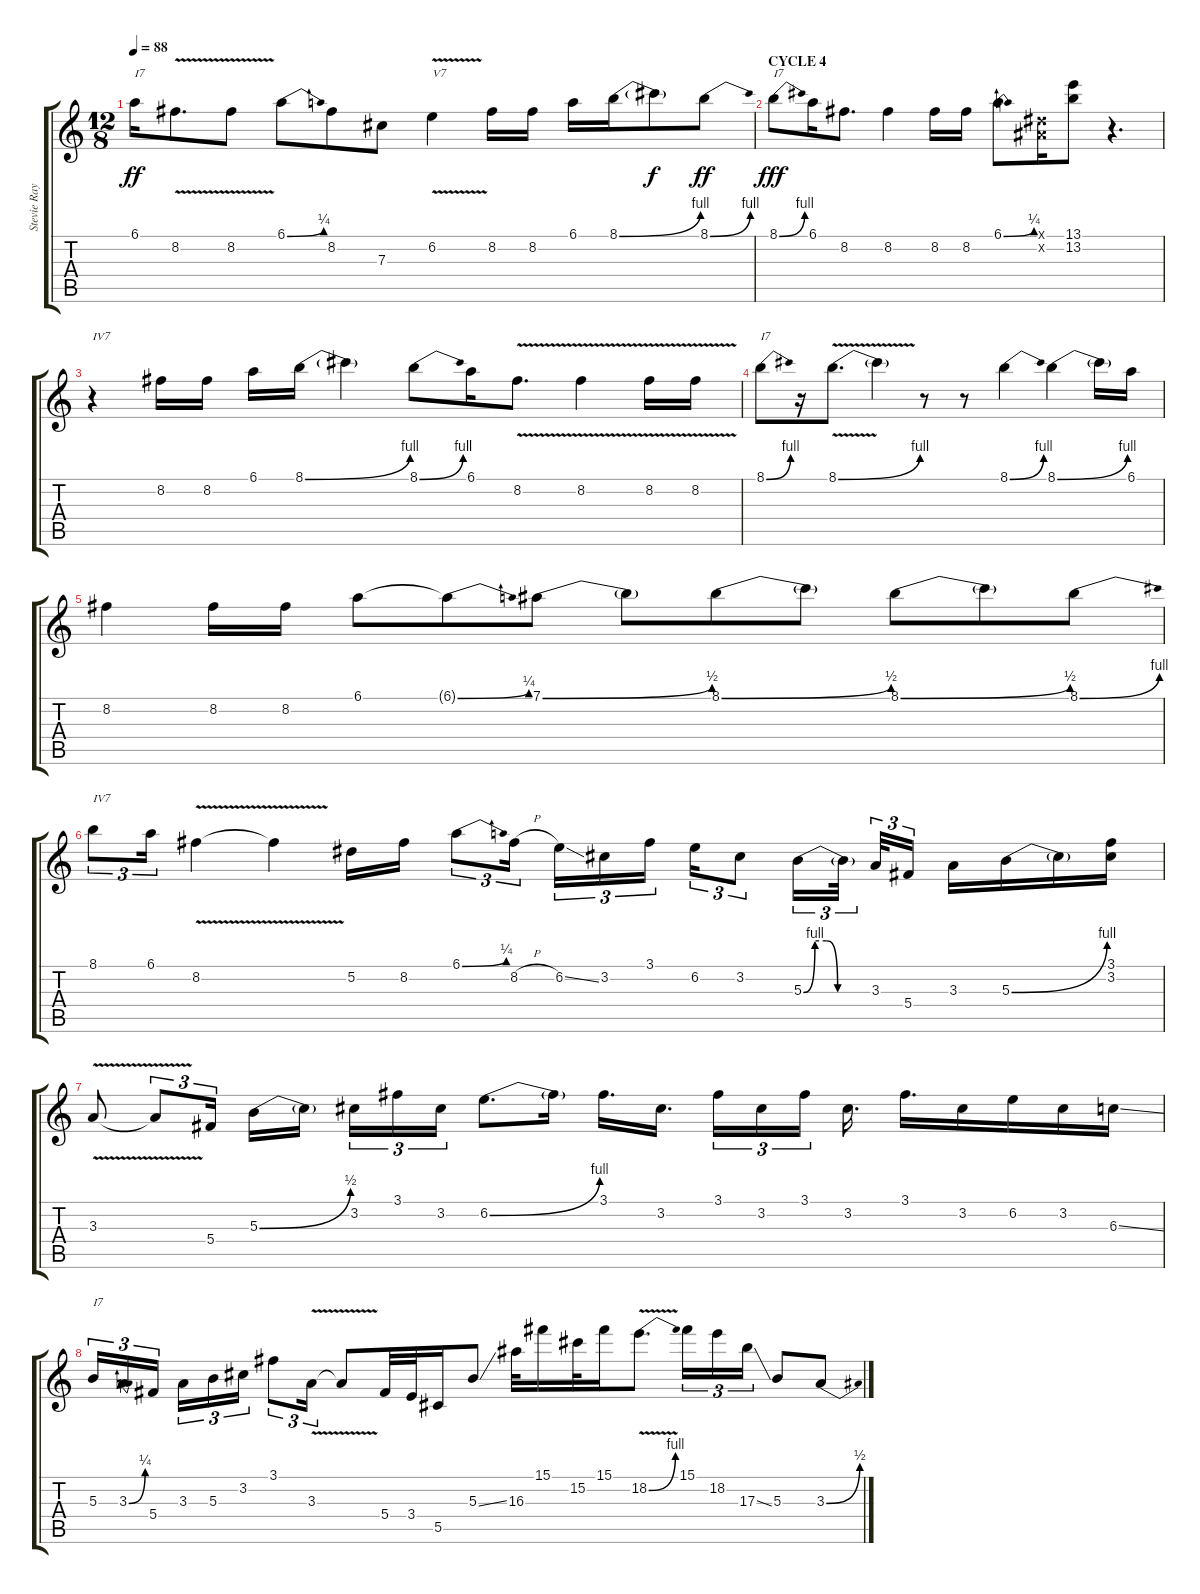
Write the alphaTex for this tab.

\track ("Stevie Ray Vaughan" "Stevie Ray") {instrument electricguitarjazz}
\staff {score tabs}
\tuning (Eb4 Bb3 Gb3 Db3 Ab2 Eb2) {hide}
\ts (12 8)
\tempo 88
\clef g2
\ks c
6.1.16{txt "I7" dy ff} 8.2{v}.8{d} 8.2{v}.8 6.1{be (bend 0 0 60 1)}.8 8.2.8 7.3.8 6.2{v}.4{txt "V7"} 8.2.16 8.2.16 6.1.16 8.1{be (bend 0 0 60 4)}.16 8.1{t}.8{dy f} 8.1{be (bend 0 0 60 4)}.8{dy ff} |
\section ("" "CYCLE 4")
8.1{be (bend 0 0 60 4)}.8{txt "I7" dy fff} 6.1.16 8.2.8{d} 8.2.4 8.2.16 8.2.16 6.1{be (bend 0 0 60 1)}.8{d} (0.1{x} 0.2{x}).16 (13.1 13.2).8 r.4{d} |
r.4{txt "IV7"} 8.2.16 8.2.16 6.1.16 8.1{be (bend 0 0 60 4)}.16 8.1{t}.4 8.1{be (bend 0 0 60 4)}.8 6.1.16 8.2{v}.8{d} 8.2{v}.4 8.2{v}.16 8.2{v}.16 |
8.1{be (bend 0 0 60 4)}.8{txt "I7"} r.16 8.1{be (bend 0 0 60 4) v}.8{d} 8.1{t}.4 r.8 r.8 8.1{be (bend 0 0 60 4)}.4 8.1{be (bend 0 0 60 4)}.4 8.1{t}.16 6.1.16 |
8.2.4 8.2.16 8.2.16 6.1.8 6.1{be (bend 0 0 60 1) t}.8 7.1{be (bend 0 0 60 2)}.8 7.1{t}.8 8.1{be (bend 0 0 60 2)}.8 8.1{t}.8 8.1{be (bend 0 0 60 2)}.8 8.1{t}.8 8.1{be (bend 0 0 60 4)}.8 |
8.1.8{tu (3 2) txt "IV7"} 6.1.16{tu (3 2)} 8.2{v}.4 8.2{t}.4 5.2.16 8.2.16 6.1{be (bend 0 0 60 1)}.8{tu (3 2)} 8.2{h}.16{tu (3 2) beam splitsecondary} 6.2{ss}.16{tu (3 2)} 3.2.16{tu (3 2)} 3.1.16{tu (3 2) beam splitsecondary} 6.2.16{tu (3 2)} 3.2.8{tu (3 2)} 5.3{be (custom 0 0 10 4 20 4 30 0 60 0)}.16{tu (3 2)} 5.3{t}.32{tu (3 2) beam splitsecondary} 3.3.32{tu (3 2)} 5.4.16{tu (3 2) beam splitsecondary} 3.3.16 5.3{be (bend 0 0 60 4)}.16 5.3{t}.16 (3.1 3.2).16 |
3.3{v}.8 3.3{t}.8{tu (3 2)} 5.4.16{tu (3 2) beam splitsecondary} 5.3{be (bend 0 0 60 2)}.16 5.3{t}.16 3.2.16{tu (3 2)} 3.1.16{tu (3 2)} 3.2.16{tu (3 2)} 6.2{be (bend 0 0 60 4)}.8{d} 6.2{t}.16 3.1.16{d} 3.2.16{d beam splitsecondary} 3.1.16{tu (3 2)} 3.2.16{tu (3 2)} 3.1.16{tu (3 2) beam splitsecondary} 3.2.16{d} 3.1.16{d} 3.2.16 6.2.16 3.2.16 6.3{ss}.16 |
5.3.16{tu (3 2) txt "I7"} 3.3{be (bend 0 0 60 1)}.16{tu (3 2)} 5.4.16{tu (3 2) beam splitsecondary} 3.3.16{tu (3 2)} 5.3.16{tu (3 2)} 3.2.16{tu (3 2)} 3.1.8{tu (3 2)} 3.3{v}.16{tu (3 2)} 3.3{t}.8 5.4.32 3.4.32 5.5.16 5.3{ss}.8 16.3.32 15.1.16 15.2.32 15.1.16 18.2{be (bend 0 0 60 4) v}.8{d} 15.1.16{tu (3 2)} 18.2.16{tu (3 2)} 17.3{ss}.16{tu (3 2)} 5.3.8 3.3{be (bend 0 0 60 2)}.8
